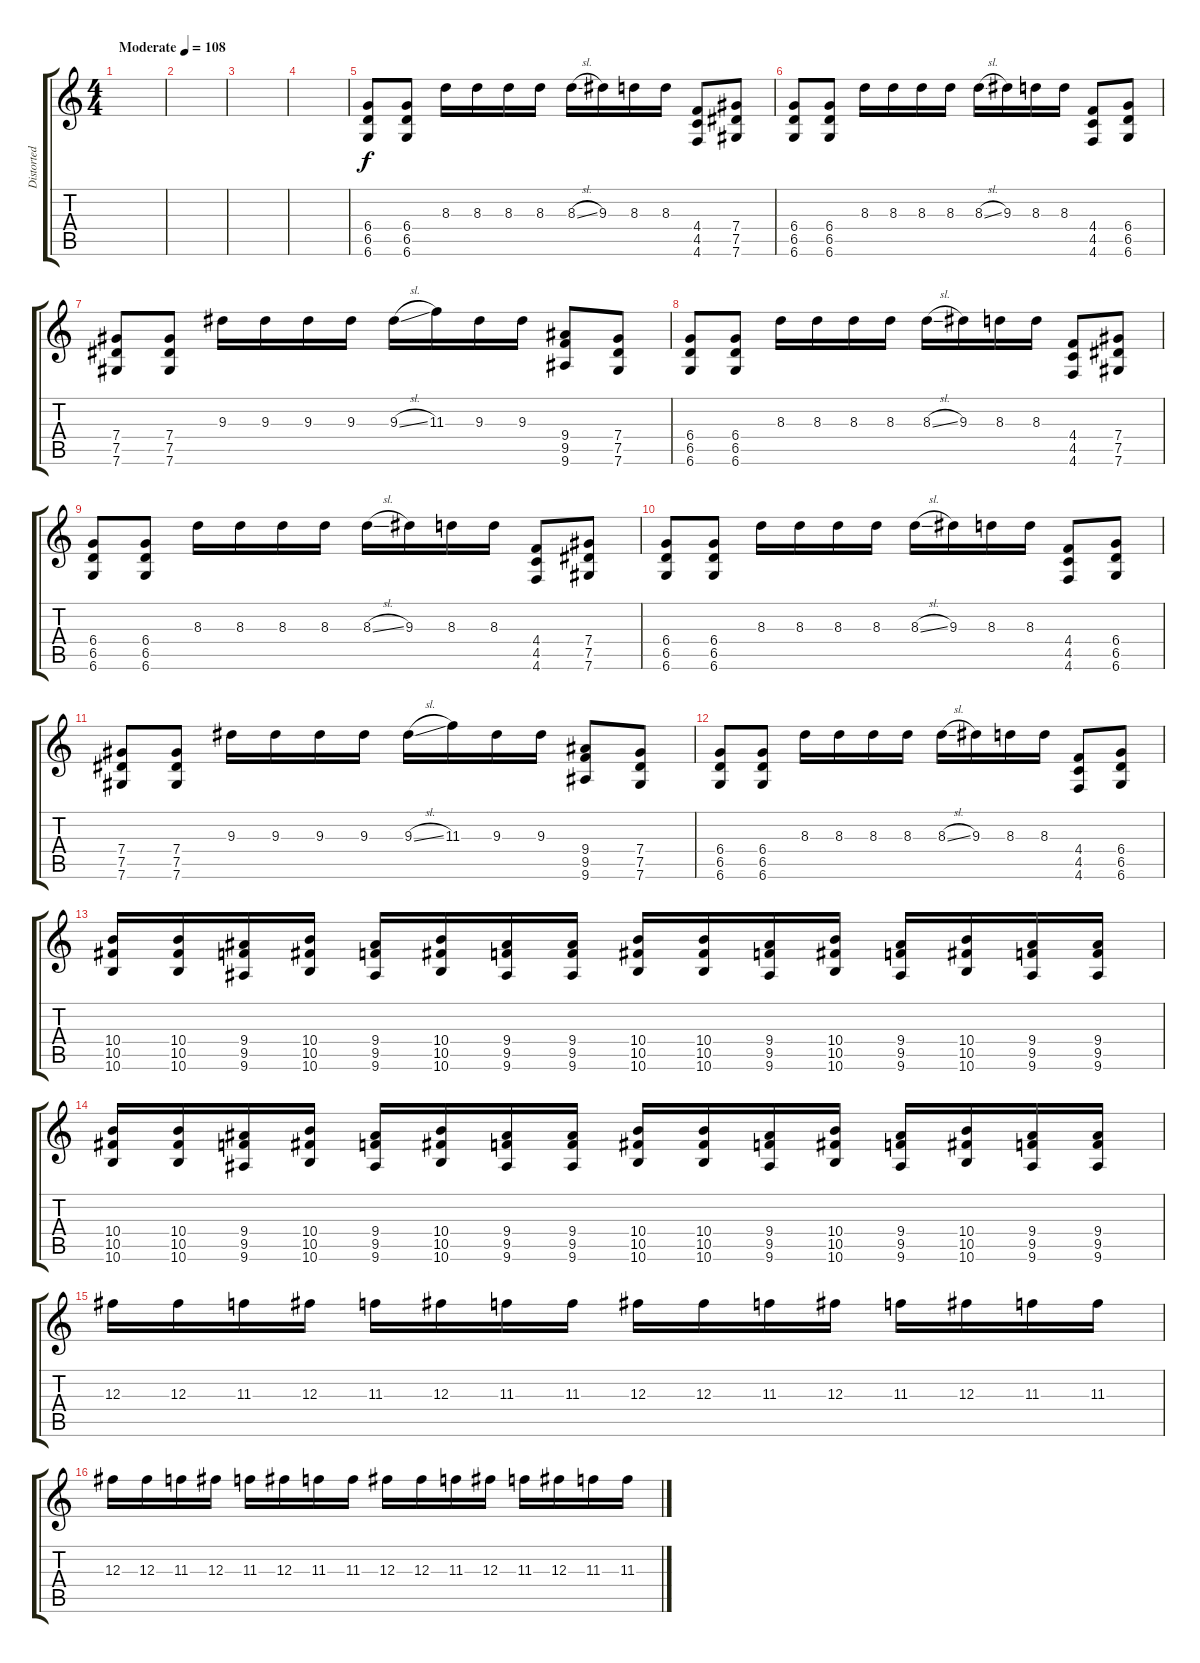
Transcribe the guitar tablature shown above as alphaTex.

\track ("Distorted 2" "Distorted ") {instrument distortionguitar}
\staff {score tabs}
\tuning (Eb4 Bb3 Gb3 Db3 Ab2 Db2) {hide}
\ts (4 4)
\tempo (108 "Moderate")
\clef g2
\ks c
|
|
|
|
(6.4 6.5 6.6).8 (6.4 6.5 6.6).8 8.3.16 8.3.16 8.3.16 8.3.16 8.3{sl}.16 9.3.16 8.3.16 8.3.16 (4.4 4.5 4.6).8 (7.4 7.5 7.6).8 |
(6.4 6.5 6.6).8 (6.4 6.5 6.6).8 8.3.16 8.3.16 8.3.16 8.3.16 8.3{sl}.16 9.3.16 8.3.16 8.3.16 (4.4 4.5 4.6).8 (6.4 6.5 6.6).8 |
(7.4 7.5 7.6).8 (7.4 7.5 7.6).8 9.3.16 9.3.16 9.3.16 9.3.16 9.3{sl}.16 11.3.16 9.3.16 9.3.16 (9.4 9.5 9.6).8 (7.4 7.5 7.6).8 |
(6.4 6.5 6.6).8 (6.4 6.5 6.6).8 8.3.16 8.3.16 8.3.16 8.3.16 8.3{sl}.16 9.3.16 8.3.16 8.3.16 (4.4 4.5 4.6).8 (7.4 7.5 7.6).8 |
(6.4 6.5 6.6).8 (6.4 6.5 6.6).8 8.3.16 8.3.16 8.3.16 8.3.16 8.3{sl}.16 9.3.16 8.3.16 8.3.16 (4.4 4.5 4.6).8 (7.4 7.5 7.6).8 |
(6.4 6.5 6.6).8 (6.4 6.5 6.6).8 8.3.16 8.3.16 8.3.16 8.3.16 8.3{sl}.16 9.3.16 8.3.16 8.3.16 (4.4 4.5 4.6).8 (6.4 6.5 6.6).8 |
(7.4 7.5 7.6).8 (7.4 7.5 7.6).8 9.3.16 9.3.16 9.3.16 9.3.16 9.3{sl}.16 11.3.16 9.3.16 9.3.16 (9.4 9.5 9.6).8 (7.4 7.5 7.6).8 |
(6.4 6.5 6.6).8 (6.4 6.5 6.6).8 8.3.16 8.3.16 8.3.16 8.3.16 8.3{sl}.16 9.3.16 8.3.16 8.3.16 (4.4 4.5 4.6).8 (6.4 6.5 6.6).8 |
(10.4 10.5 10.6).16 (10.4 10.5 10.6).16 (9.4 9.5 9.6).16 (10.4 10.5 10.6).16 (9.4 9.5 9.6).16 (10.4 10.5 10.6).16 (9.4 9.5 9.6).16 (9.4 9.5 9.6).16 (10.4 10.5 10.6).16 (10.4 10.5 10.6).16 (9.4 9.5 9.6).16 (10.4 10.5 10.6).16 (9.4 9.5 9.6).16 (10.4 10.5 10.6).16 (9.4 9.5 9.6).16 (9.4 9.5 9.6).16 |
(10.4 10.5 10.6).16 (10.4 10.5 10.6).16 (9.4 9.5 9.6).16 (10.4 10.5 10.6).16 (9.4 9.5 9.6).16 (10.4 10.5 10.6).16 (9.4 9.5 9.6).16 (9.4 9.5 9.6).16 (10.4 10.5 10.6).16 (10.4 10.5 10.6).16 (9.4 9.5 9.6).16 (10.4 10.5 10.6).16 (9.4 9.5 9.6).16 (10.4 10.5 10.6).16 (9.4 9.5 9.6).16 (9.4 9.5 9.6).16 |
12.3.16 12.3.16 11.3.16 12.3.16 11.3.16 12.3.16 11.3.16 11.3.16 12.3.16 12.3.16 11.3.16 12.3.16 11.3.16 12.3.16 11.3.16 11.3.16 |
12.3.16 12.3.16 11.3.16 12.3.16 11.3.16 12.3.16 11.3.16 11.3.16 12.3.16 12.3.16 11.3.16 12.3.16 11.3.16 12.3.16 11.3.16 11.3.16
